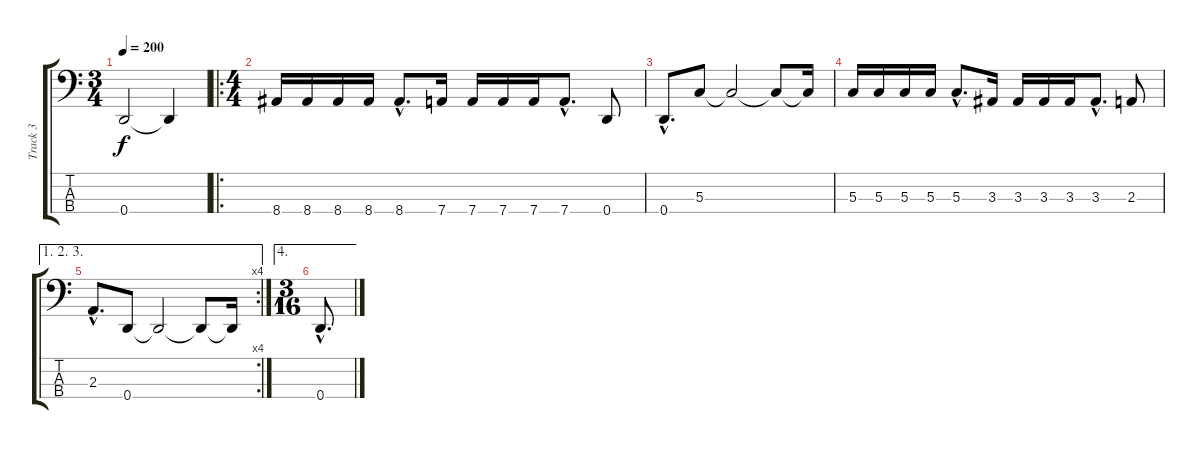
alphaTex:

\track ("Track 3" "Track 3") {instrument electricbassfinger}
\staff {score tabs}
\tuning (F2 C2 G1 D1) {hide}
\ts (3 4)
\tempo 200
\clef f4
\ks c
0.4.2{dy f} 0.4{t}.4 |
\ro
\ts (4 4)
8.4.16 8.4.16 8.4.16 8.4.16 8.4{hac}.8{d} 7.4.16 7.4.16 7.4.16 7.4.16 7.4{hac}.8{d} 0.4.8 |
0.4{hac}.8{d} 5.3.8 5.3{t}.2 5.3{t}.8 5.3{t}.16 |
5.3.16 5.3.16 5.3.16 5.3.16 5.3{hac}.8{d} 3.3.16 3.3.16 3.3.16 3.3.16 3.3{hac}.8{d} 2.3.8 |
\ae (1 2 3)
\rc 4
2.3{hac}.8{d} 0.4.8 0.4{t}.2 0.4{t}.8 0.4{t}.16 |
\ae 4
\ts (3 16)
0.4{hac}.8{d}
